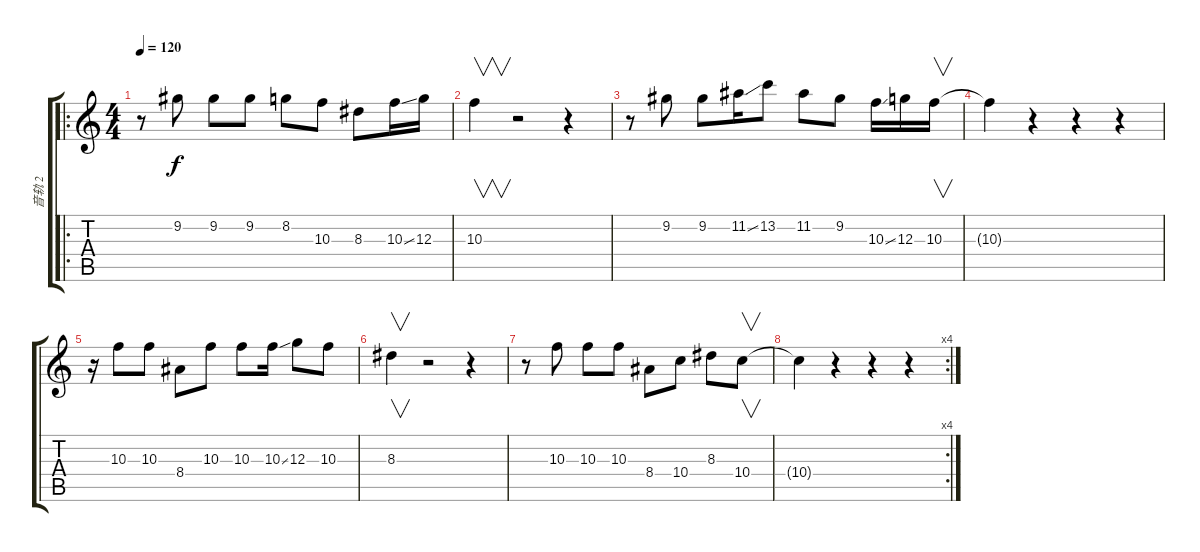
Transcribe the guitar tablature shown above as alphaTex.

\track ("音轨 2" "音轨 2") {instrument acousticguitarsteel}
\staff {score tabs}
\tuning (E4 B3 G3 D3 A2 E2) {hide}
\ro
\ts (4 4)
\tempo 120
\clef g2
\ks c
r.8{dy f} 9.2.8 9.2.8 9.2.8 8.2.8 10.3.8 8.3.8 10.3{ss}.16 12.3.16 |
10.3.4{v} r.2 r.4 |
r.8 9.2.8 9.2.8 11.2{ss}.16 13.2.8 11.2.8 9.2.8 10.3{ss}.16 12.3.16 10.3.16{v} |
10.3{t}.4 r.4 r.4 r.4 |
r.16 10.3.8 10.3.8 8.4.8 10.3.8 10.3.8 10.3{ss}.16 12.3.8 10.3.8 |
8.3.4{v} r.2 r.4 |
r.8 10.3.8 10.3.8 10.3.8 8.4.8 10.4.8 8.3.8 10.4.8{v} |
\rc 4
10.4{t}.4 r.4 r.4 r.4
